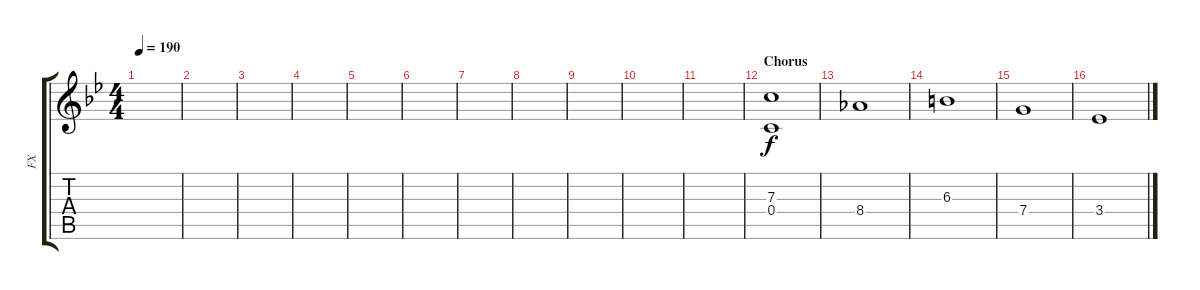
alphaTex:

\track ("FX" "FX") {instrument acousticguitarsteel}
\staff {score tabs}
\tuning (D4 A3 F3 C3 G2 C2) {hide}
\ts (4 4)
\tempo 190
\clef g2
\ks bb
|
|
|
|
|
|
|
|
|
|
|
\section ("" "Chorus")
(7.3 0.4).1 |
8.4.1 |
6.3.1 |
7.4.1 |
3.4.1
